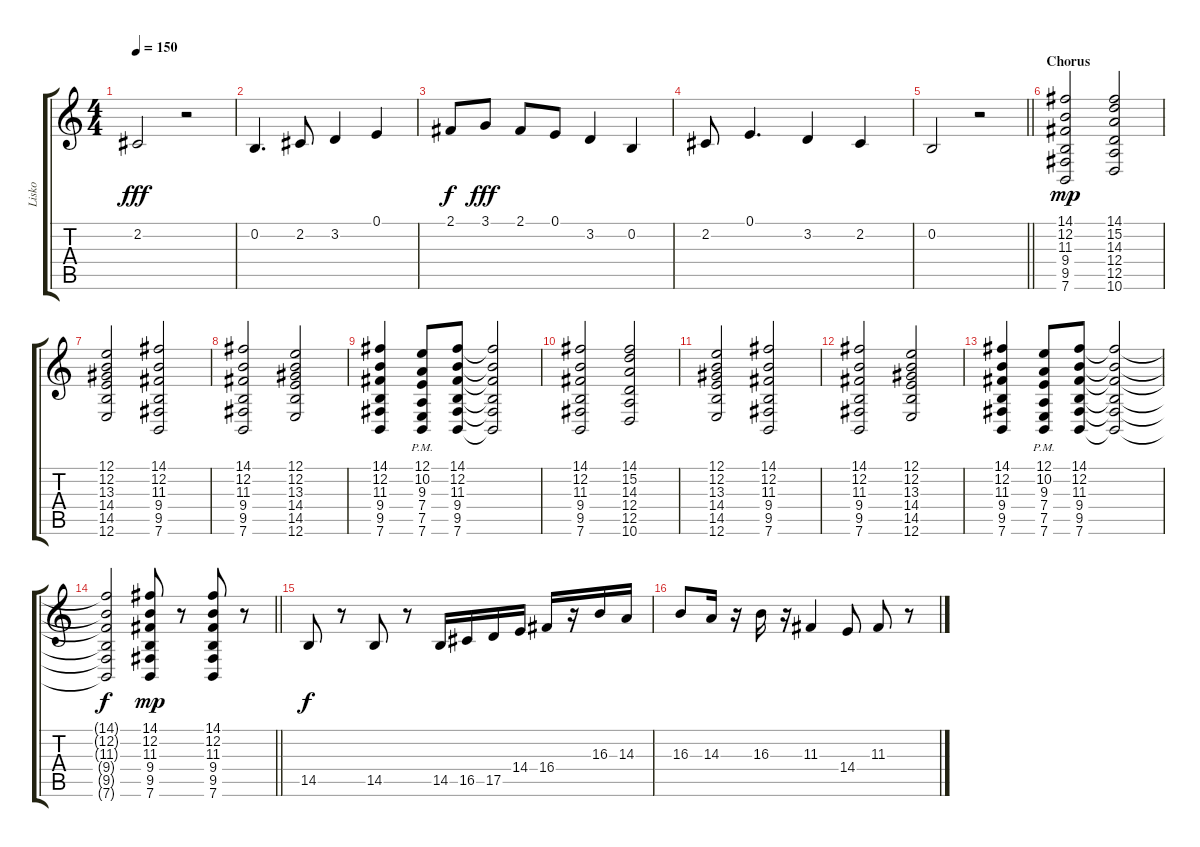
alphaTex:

\track ("Lisko" "Lisko") {instrument accordion}
\staff {score tabs}
\tuning (E4 B3 G3 D3 A2 E2) {hide}
\ts (4 4)
\tempo 150
\clef g2
\ks c
2.2.2{dy fff} r.2 |
0.2.4{d} 2.2.8 3.2.4 0.1.4 |
2.1.8{dy f} 3.1.8{dy fff} 2.1.8 0.1.8 3.2.4 0.2.4 |
2.2.8 0.1.4{d} 3.2.4 2.2.4 |
\barLineRight lightlight
0.2.2 r.2 |
\section ("" "Chorus")
(14.1 12.2 11.3 9.4 9.5 7.6).2{dy mp} (14.1 15.2 14.3 12.4 12.5 10.6).2 |
(12.1 12.2 13.3 14.4 14.5 12.6).2 (14.1 12.2 11.3 9.4 9.5 7.6).2 |
(14.1 12.2 11.3 9.4 9.5 7.6).2 (12.1 12.2 13.3 14.4 14.5 12.6).2 |
(14.1 12.2 11.3 9.4 9.5 7.6).4 (12.1{pm} 10.2{pm} 9.3{pm} 7.4{pm} 7.5{pm} 7.6{pm}).8 (14.1 12.2 11.3 9.4 9.5 7.6).8 (14.1{t} 12.2{t} 11.3{t} 9.4{t} 9.5{t} 7.6{t}).2 |
(14.1 12.2 11.3 9.4 9.5 7.6).2 (14.1 15.2 14.3 12.4 12.5 10.6).2 |
(12.1 12.2 13.3 14.4 14.5 12.6).2 (14.1 12.2 11.3 9.4 9.5 7.6).2 |
(14.1 12.2 11.3 9.4 9.5 7.6).2 (12.1 12.2 13.3 14.4 14.5 12.6).2 |
(14.1 12.2 11.3 9.4 9.5 7.6).4 (12.1{pm} 10.2{pm} 9.3{pm} 7.4{pm} 7.5{pm} 7.6{pm}).8 (14.1 12.2 11.3 9.4 9.5 7.6).8 (14.1{t} 12.2{t} 11.3{t} 9.4{t} 9.5{t} 7.6{t}).2 |
\barLineRight lightlight
(14.1{t} 12.2{t} 11.3{t} 9.4{t} 9.5{t} 7.6{t}).2{dy f} (14.1 12.2 11.3 9.4 9.5 7.6).8{dy mp} r.8 (14.1 12.2 11.3 9.4 9.5 7.6).8 r.8 |
\section ("" "")
14.5.8{dy f} r.8 14.5.8 r.8 14.5.16 16.5.16 17.5.16 14.4.16 16.4.16 r.16 16.3.16 14.3.16 |
16.3.8 14.3.16 r.16 16.3.16 r.16 11.3.4 14.4.8 11.3.8 r.8
